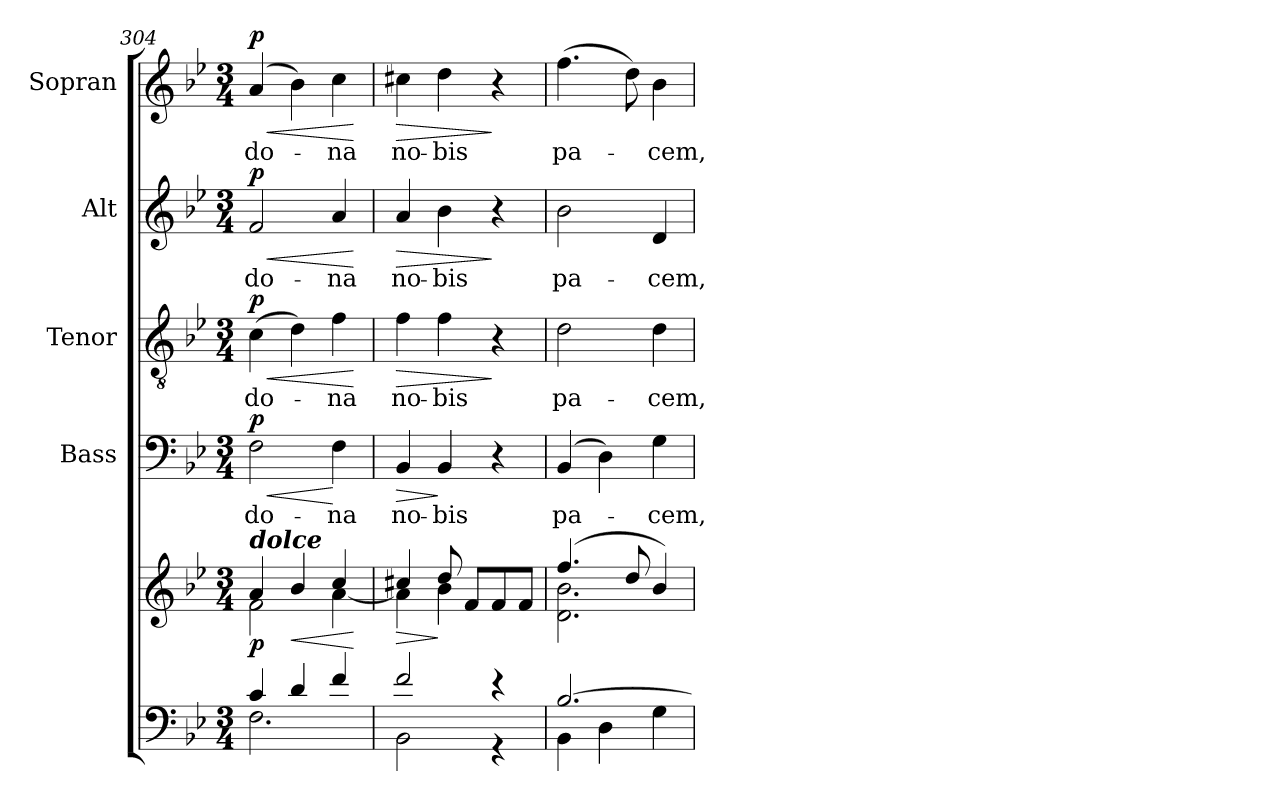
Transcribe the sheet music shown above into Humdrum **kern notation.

**kern	**kern	**dynam	**kern	**text	**dynam	**kern	**text	**dynam	**kern	**text	**dynam	**kern	**text	**dynam
*part5	*part5	*part5	*part4	*part4	*part4	*part3	*part3	*part3	*part2	*part2	*part2	*part1	*part1	*part1
*staff6	*staff5	*staff5/6	*staff4	*staff4	*staff4	*staff3	*staff3	*staff3	*staff2	*staff2	*staff2	*staff1	*staff1	*staff1
*	*	*	*I"Bass	*	*	*I"Tenor	*	*	*I"Alt	*	*	*I"Sopran	*	*
*	*	*	*I'B.	*	*	*I'T.	*	*	*I'A.	*	*	*I'S.	*	*
*clefF4	*clefG2	*	*clefF4	*	*	*clefGv2	*	*	*clefG2	*	*	*clefG2	*	*
*k[b-e-]	*k[b-e-]	*	*k[b-e-]	*	*	*k[b-e-]	*	*	*k[b-e-]	*	*	*k[b-e-]	*	*
*B-:	*B-:	*	*B-:	*	*	*B-:	*	*	*B-:	*	*	*B-:	*	*
*M3/4	*M3/4	*	*M3/4	*	*	*M3/4	*	*	*M3/4	*	*	*M3/4	*	*
=304	=304	=304	=304	=304	=304	=304	=304	=304	=304	=304	=304	=304	=304	=304
*^	*^	*	*	*	*	*	*	*	*	*	*	*	*	*
!	!	!LO:TX:a:Bi:t=dolce	!	!	!	!	!	!	!	!	!	!	!	!	!	!
!	!	!	!	!LO:DY:b	!	!LO:LY:b	!LO:HP:b	!	!LO:LY:b	!LO:HP:b	!	!LO:LY:b	!LO:HP:b	!	!LO:LY:b	!LO:HP:b
!	!	!	!	!	!	!	!LO:DY:n=1:a	!	!	!LO:DY:n=1:a	!	!	!LO:DY:n=1:a	!	!	!LO:DY:n=1:a
4c/	2.F\	4a/	2f\	p	2F\	do-	< p	(>4c\	do-	< p	2f/	do-	< p	(4a/	do-	< p
!	!	!	!	!LO:HP:b	!	!	!	!	!	!	!	!	!	!	!	!
4d/	.	4b-/	.	<	.	.	.	4d\)	.	.	.	.	.	4b-\)	.	.
!	!	!	!	!	!	!LO:LY:b	!	!	!LO:LY:b	!	!	!LO:LY:b	!	!	!LO:LY:b	!
4f/	.	4cc/	[<4a\	.	4F\	-na	[	4f\	-na	.	4a/	-na	.	4cc\	-na	.
*v	*v	*	*	*	*	*	*	*	*	*	*	*	*	*	*	*
*	*v	*v	*	*	*	*	*	*	*	*	*	*	*	*	*
.	.	[	.	.	.	.	.	[	.	.	[	.	.	[
=305	=305	=305	=305	=305	=305	=305	=305	=305	=305	=305	=305	=305	=305	=305
*^	*	*	*	*	*	*	*	*	*	*	*	*	*	*
!	!	!	!LO:HP:b	!	!LO:LY:b	!LO:HP:b	!	!LO:LY:b	!LO:HP:b	!	!LO:LY:b	!LO:HP:b	!	!LO:LY:b	!LO:HP:b
*	*	*^	*	*	*	*	*	*	*	*	*	*	*	*	*
2f/	2BB-\	4cc#X/	4a\]	>	4BB-/	no-	>	4f\	no-	>	4a/	no-	>	4cc#X\	no-	>
!	!	!	!	!	!	!LO:LY:b	!	!	!LO:LY:b	!	!	!LO:LY:b	!	!	!LO:LY:b	!
.	.	8dd/	4b-\	]	4BB-/	-bis	]	4f\	-bis	.	4b-\	-bis	.	4dd\	-bis	.
.	.	8f/L	.	.	.	.	.	.	.	.	.	.	.	.	.	.
4r	4r	8f/	4ryy	.	4r	.	.	4r	.	]	4r	.	]	4r	.	]
.	.	8f/J	.	.	.	.	.	.	.	.	.	.	.	.	.	.
=306	=306	=306	=306	=306	=306	=306	=306	=306	=306	=306	=306	=306	=306	=306	=306	=306
!	!	!	!	!	!	!LO:LY:b	!	!	!LO:LY:b	!	!	!LO:LY:b	!	!	!LO:LY:b	!
[>2.B-/	4BB-\	(4.ff/	2.d\ 2.b-\	.	(4BB-/	pa-	.	2d\	pa-	.	2b-\	pa-	.	(>4.ff\	pa-	.
.	4D\	.	.	.	4D\)	.	.	.	.	.	.	.	.	.	.	.
.	.	8dd/	.	.	.	.	.	.	.	.	.	.	.	8dd\)	.	.
!	!	!	!	!	!	!LO:LY:b	!	!	!LO:LY:b	!	!	!LO:LY:b	!	!	!LO:LY:b	!
.	4G\	4b-/)	.	.	4G\	-cem,	.	4d\	-cem,	.	4d/	-cem,	.	4b-\	-cem,	.
*v	*v	*	*	*	*	*	*	*	*	*	*	*	*	*	*	*
*	*v	*v	*	*	*	*	*	*	*	*	*	*	*	*	*
=	=	=	=	=	=	=	=	=	=	=	=	=	=	=
*-	*-	*-	*-	*-	*-	*-	*-	*-	*-	*-	*-	*-	*-	*-
